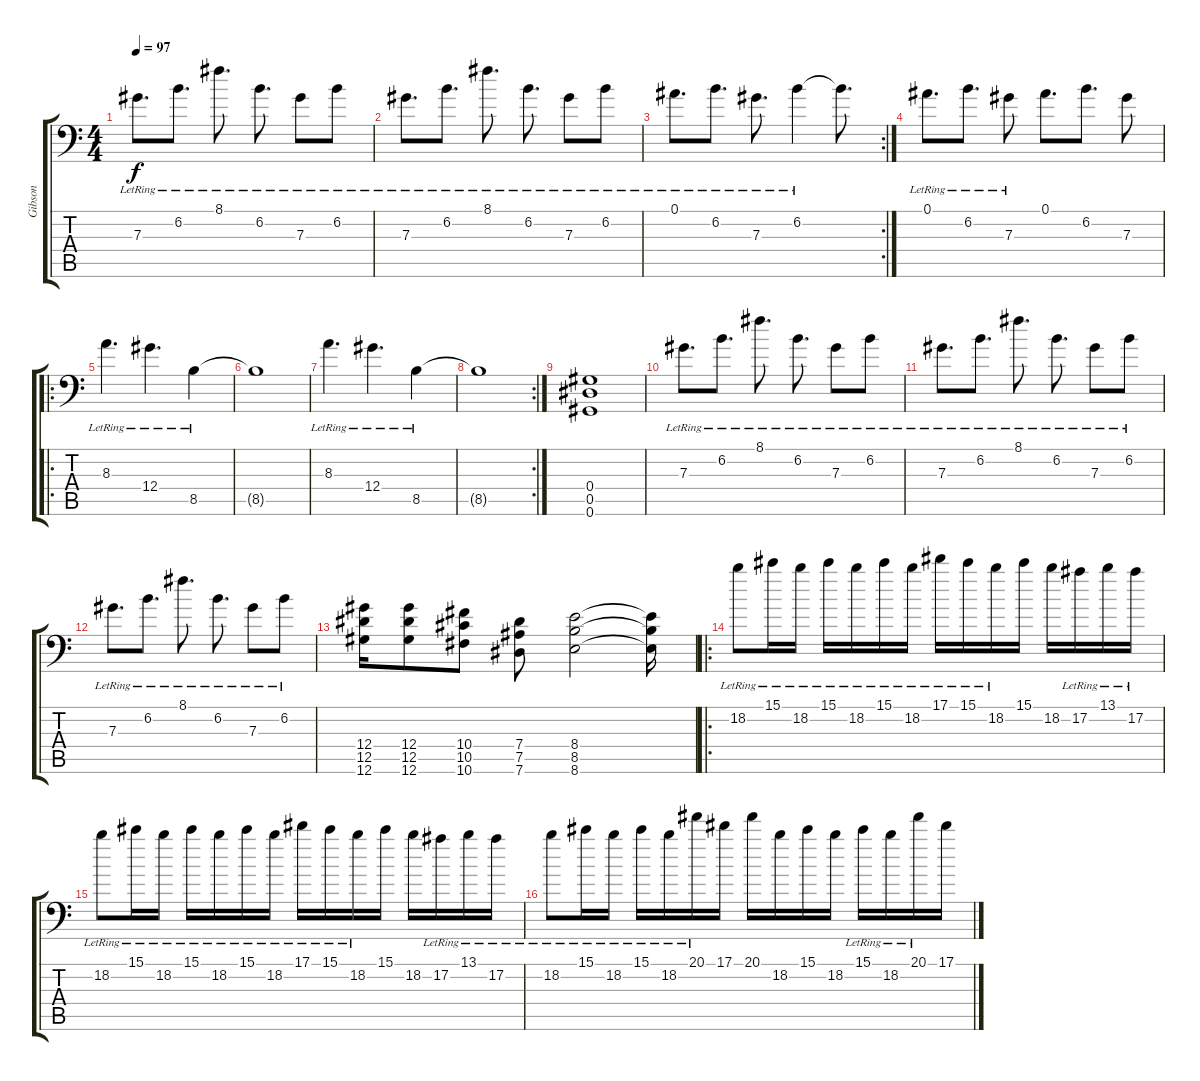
\track ("Gibson" "Gibson") {instrument distortionguitar}
\staff {score tabs}
\tuning (Bb3 F3 Db3 Ab2 Eb2 Ab1) {hide}
\ts (4 4)
\tempo 97
\clef f4
\ks c
7.3{lr}.8{d dy f} 6.2{lr}.8{d} 8.1{lr}.8{d} 6.2{lr}.8{d} 7.3{lr}.8 6.2{lr}.8 |
7.3{lr}.8{d} 6.2{lr}.8{d} 8.1{lr}.8{d} 6.2{lr}.8{d} 7.3{lr}.8 6.2{lr}.8 |
\rc 2
0.1{lr}.8{d} 6.2{lr}.8{d} 7.3{lr}.8{d} 6.2{lr}.4 6.2{t}.8{d} |
0.1{lr}.8{d} 6.2{lr}.8{d} 7.3{lr}.8 0.1.8{d} 6.2.8{d} 7.3.8 |
\ro
8.3{lr}.4{d volume 14} 12.4{lr}.4{d} 8.5{lr}.4 |
8.5{t}.1 |
8.3{lr}.4{d} 12.4{lr}.4{d} 8.5{lr}.4 |
\rc 2
8.5{t}.1 |
(0.4 0.5 0.6).1 |
7.3{lr}.8{d volume 13} 6.2{lr}.8{d} 8.1{lr}.8{d} 6.2{lr}.8{d} 7.3{lr}.8 6.2{lr}.8 |
7.3{lr}.8{d} 6.2{lr}.8{d} 8.1{lr}.8{d} 6.2{lr}.8{d} 7.3{lr}.8 6.2{lr}.8 |
7.3{lr}.8{d} 6.2{lr}.8{d} 8.1{lr}.8{d} 6.2{lr}.8{d} 7.3{lr}.8 6.2{lr}.8 |
(12.4 12.5 12.6).16{volume 14} (12.4 12.5 12.6).8 (10.4 10.5 10.6).8 (7.4 7.5 7.6).8 (8.4 8.5 8.6).2 (8.4{t} 8.5{t} 8.6{t}).16 |
\ro
18.2{lr}.8 15.1{lr}.16 18.2{lr}.16 15.1{lr}.16 18.2{lr}.16 15.1{lr}.16 18.2{lr}.16 17.1{lr}.16 15.1{lr}.16 18.2{lr}.16 15.1.16 18.2.16 17.2{lr}.16 13.1{lr}.16 17.2{lr}.16 |
18.2{lr}.8 15.1{lr}.16 18.2{lr}.16 15.1{lr}.16 18.2{lr}.16 15.1{lr}.16 18.2{lr}.16 17.1{lr}.16 15.1{lr}.16 18.2{lr}.16 15.1.16 18.2.16 17.2{lr}.16 13.1{lr}.16 17.2{lr}.16 |
18.2{lr}.8 15.1{lr}.16 18.2{lr}.16 15.1{lr}.16 18.2{lr}.16 20.1{lr}.16 17.1.16 20.1.16 18.2.16 15.1.16 18.2.16 15.1{lr}.16 18.2{lr}.16 20.1{lr}.16 17.1.16
